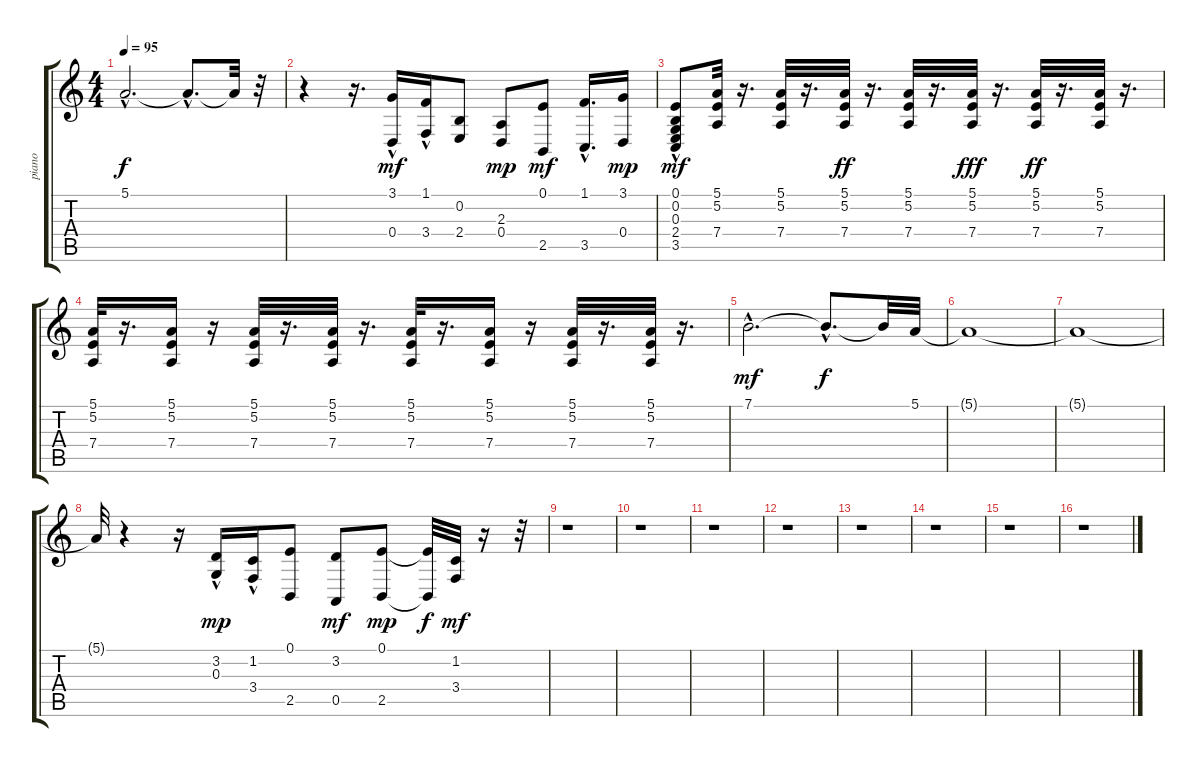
\track ("piano" "piano") {instrument acousticgrandpiano}
\staff {score tabs}
\tuning (E4 B3 G3 D3 A2 E2) {hide}
\ts (4 4)
\tempo 95
\clef g2
\ks c
5.1{hac t}.2{d dy f} 5.1{hac t}.8{d} 5.1{t}.32 r.32 |
r.4 r.16{d} (3.1{hac} 0.4{hac}).16{dy mf} (1.1{hac} 3.4).16 (0.2 2.4).8 (2.3 0.4).8{dy mp} (0.1 2.5).8{dy mf} (1.1{hac} 3.5).16{d} (3.1 0.4).16{dy mp} |
(0.1 0.2 0.3 2.4{hac} 3.5).8{dy mf} (5.1 5.2 7.4).32 r.16{d} (5.1 5.2 7.4).32 r.16{d} (5.1 5.2 7.4).32{dy ff} r.16{d} (5.1 5.2 7.4).32 r.16{d} (5.1 5.2 7.4).32{dy fff} r.16{d} (5.1 5.2 7.4).32{dy ff} r.16{d} (5.1 5.2 7.4).32 r.16{d} |
(5.1 5.2 7.4).32 r.16{d} (5.1 5.2 7.4).16 r.16 (5.1 5.2 7.4).32 r.16{d} (5.1 5.2 7.4).32 r.16{d} (5.1 5.2 7.4).32 r.16{d} (5.1 5.2 7.4).16 r.16 (5.1 5.2 7.4).32 r.16{d} (5.1 5.2 7.4).32 r.16{d} |
7.1{hac}.2{d dy mf} 7.1{hac t}.8{d dy f} 7.1{t}.32 5.1.32 |
5.1{t}.1 |
5.1{t}.1 |
5.1{t}.32 r.4 r.16 (3.2{hac} 0.3).16{dy mp} (1.2 3.4{hac}).16 (0.1 2.5).8 (3.2 0.5).8{dy mf} (0.1 2.5).8{dy mp} (0.1{t} 2.5{t}).32{dy f} (1.2 3.4).32{dy mf} r.16 r.32 |
r.1 |
r.1 |
r.1 |
r.1 |
r.1 |
r.1 |
r.1 |
r.1
